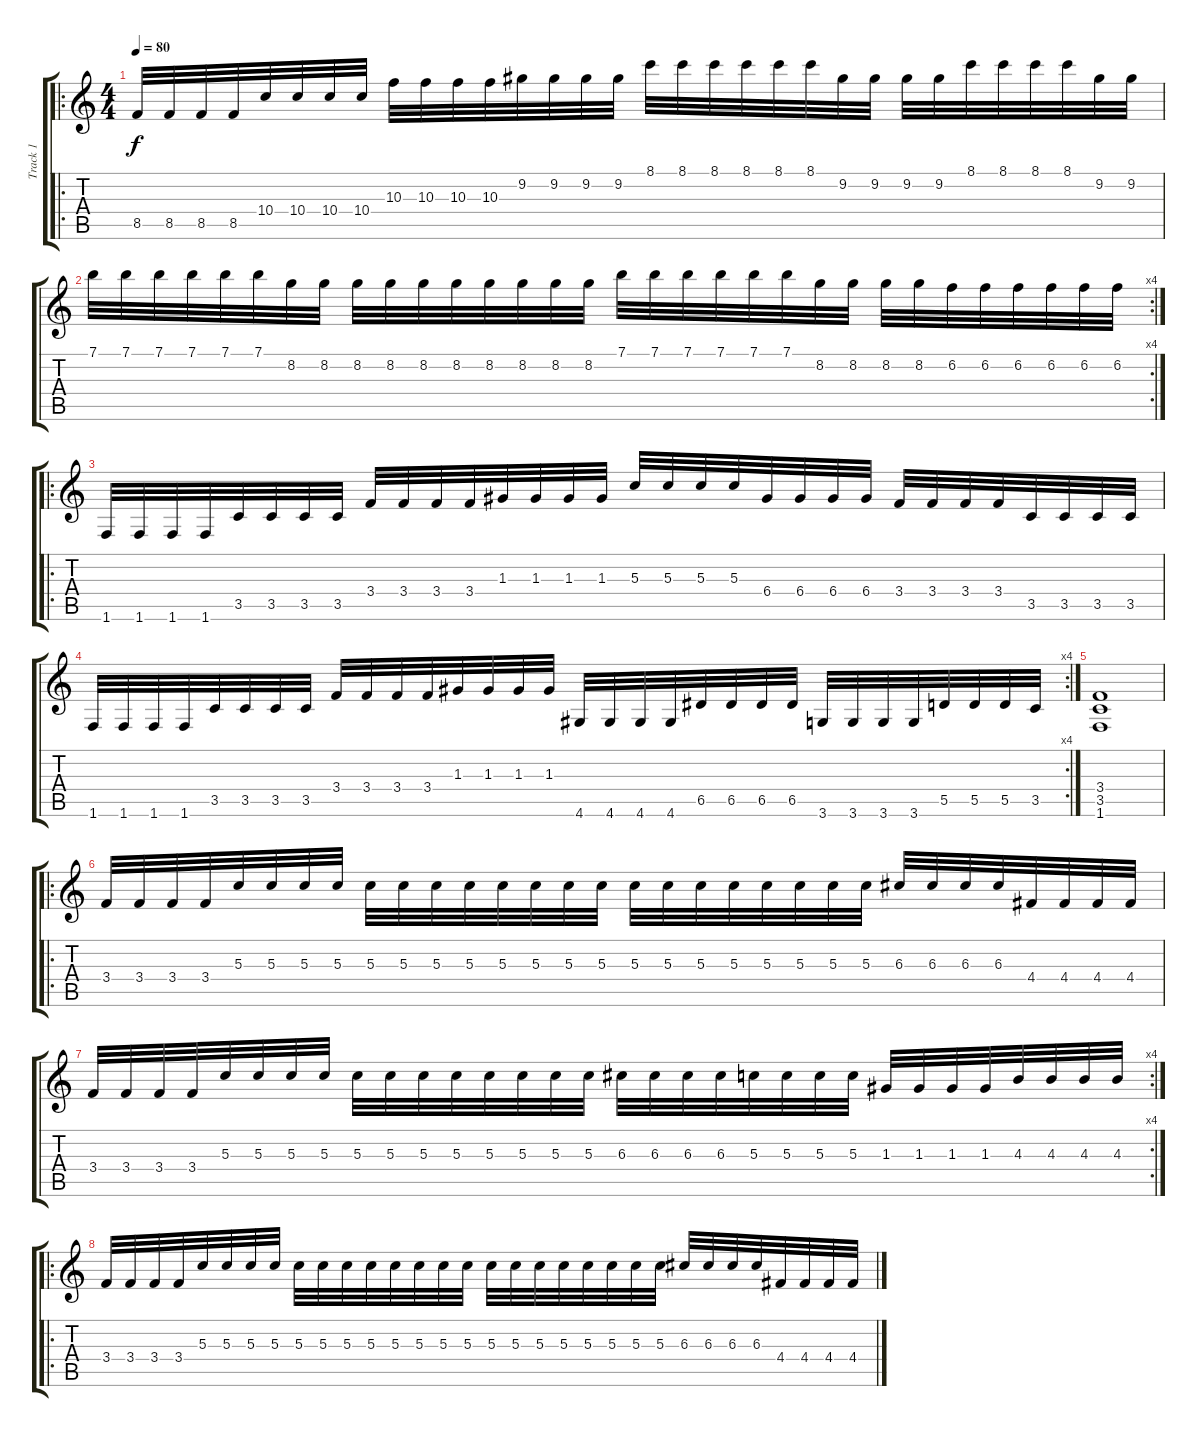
\track ("Track 1" "Track 1") {instrument distortionguitar}
\staff {score tabs}
\tuning (E4 B3 G3 D3 A2 E2) {hide}
\ro
\ts (4 4)
\tempo 80
\clef g2
\ks c
8.5.32{dy f instrument distortionguitar} 8.5.32 8.5.32 8.5.32 10.4.32 10.4.32 10.4.32 10.4.32 10.3.32 10.3.32 10.3.32 10.3.32 9.2.32 9.2.32 9.2.32 9.2.32 8.1.32 8.1.32 8.1.32 8.1.32 8.1.32 8.1.32 9.2.32 9.2.32 9.2.32 9.2.32 8.1.32 8.1.32 8.1.32 8.1.32 9.2.32 9.2.32 |
\rc 4
7.1.32 7.1.32 7.1.32 7.1.32 7.1.32 7.1.32 8.2.32 8.2.32 8.2.32 8.2.32 8.2.32 8.2.32 8.2.32 8.2.32 8.2.32 8.2.32 7.1.32 7.1.32 7.1.32 7.1.32 7.1.32 7.1.32 8.2.32 8.2.32 8.2.32 8.2.32 6.2.32 6.2.32 6.2.32 6.2.32 6.2.32 6.2.32 |
\ro
1.6.32 1.6.32 1.6.32 1.6.32 3.5.32 3.5.32 3.5.32 3.5.32 3.4.32 3.4.32 3.4.32 3.4.32 1.3.32 1.3.32 1.3.32 1.3.32 5.3.32 5.3.32 5.3.32 5.3.32 6.4.32 6.4.32 6.4.32 6.4.32 3.4.32 3.4.32 3.4.32 3.4.32 3.5.32 3.5.32 3.5.32 3.5.32 |
\rc 4
1.6.32 1.6.32 1.6.32 1.6.32 3.5.32 3.5.32 3.5.32 3.5.32 3.4.32 3.4.32 3.4.32 3.4.32 1.3.32 1.3.32 1.3.32 1.3.32 4.6.32 4.6.32 4.6.32 4.6.32 6.5.32 6.5.32 6.5.32 6.5.32 3.6.32 3.6.32 3.6.32 3.6.32 5.5.32 5.5.32 5.5.32 3.5.32 |
(3.4 3.5 1.6).1 |
\ro
3.4.32 3.4.32 3.4.32 3.4.32 5.3.32 5.3.32 5.3.32 5.3.32 5.3.32 5.3.32 5.3.32 5.3.32 5.3.32 5.3.32 5.3.32 5.3.32 5.3.32 5.3.32 5.3.32 5.3.32 5.3.32 5.3.32 5.3.32 5.3.32 6.3.32 6.3.32 6.3.32 6.3.32 4.4.32 4.4.32 4.4.32 4.4.32 |
\rc 4
3.4.32 3.4.32 3.4.32 3.4.32 5.3.32 5.3.32 5.3.32 5.3.32 5.3.32 5.3.32 5.3.32 5.3.32 5.3.32 5.3.32 5.3.32 5.3.32 6.3.32 6.3.32 6.3.32 6.3.32 5.3.32 5.3.32 5.3.32 5.3.32 1.3.32 1.3.32 1.3.32 1.3.32 4.3.32 4.3.32 4.3.32 4.3.32 |
\ro
3.4.32 3.4.32 3.4.32 3.4.32 5.3.32 5.3.32 5.3.32 5.3.32 5.3.32 5.3.32 5.3.32 5.3.32 5.3.32 5.3.32 5.3.32 5.3.32 5.3.32 5.3.32 5.3.32 5.3.32 5.3.32 5.3.32 5.3.32 5.3.32 6.3.32 6.3.32 6.3.32 6.3.32 4.4.32 4.4.32 4.4.32 4.4.32
